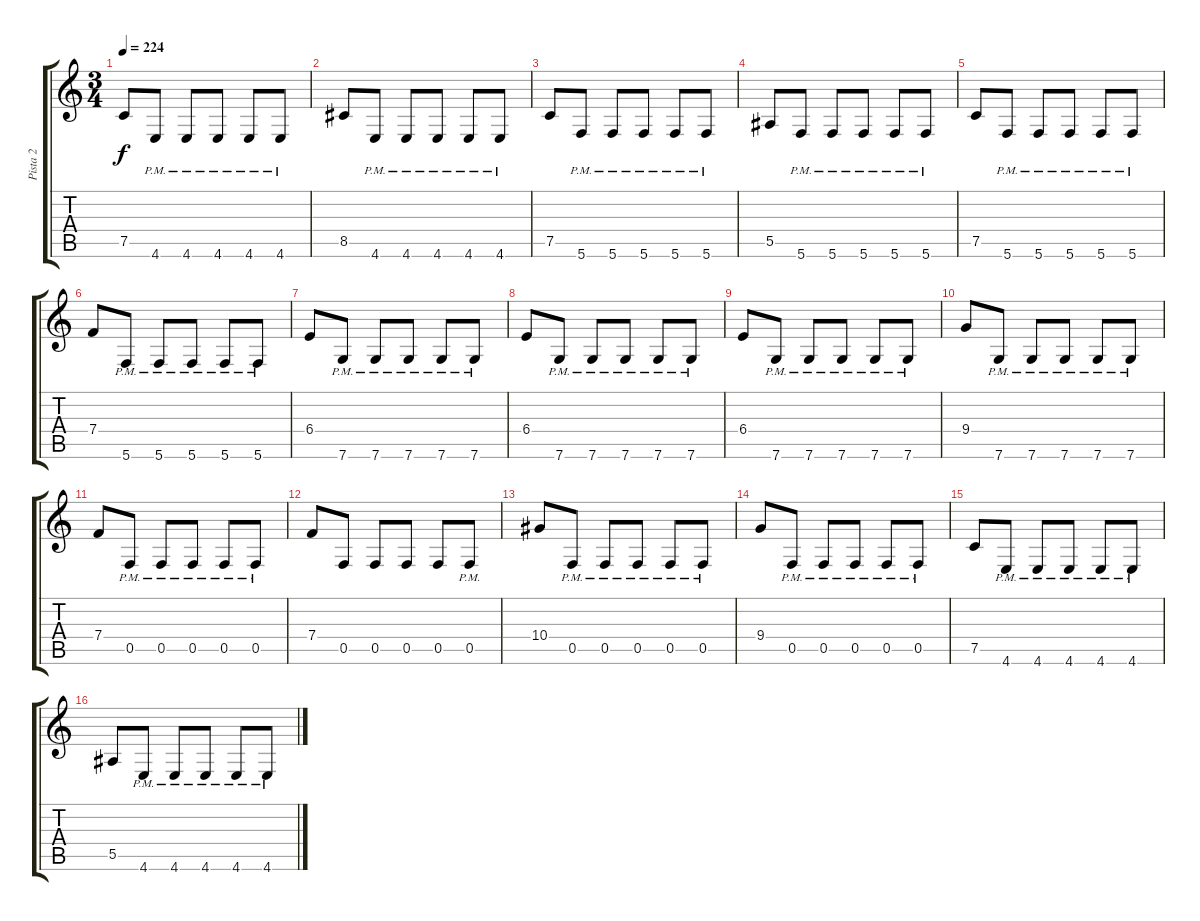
\track ("Pista 2" "Pista 2") {instrument distortionguitar}
\staff {score tabs}
\tuning (C4 G3 Eb3 Bb2 F2 C2) {hide}
\ts (3 4)
\tempo 224
\clef g2
\ks c
7.5.8{dy f} 4.6{pm}.8 4.6{pm}.8 4.6{pm}.8 4.6{pm}.8 4.6{pm}.8 |
8.5.8 4.6{pm}.8 4.6{pm}.8 4.6{pm}.8 4.6{pm}.8 4.6{pm}.8 |
7.5.8 5.6{pm}.8 5.6{pm}.8 5.6{pm}.8 5.6{pm}.8 5.6{pm}.8 |
5.5.8 5.6{pm}.8 5.6{pm}.8 5.6{pm}.8 5.6{pm}.8 5.6{pm}.8 |
7.5.8 5.6{pm}.8 5.6{pm}.8 5.6{pm}.8 5.6{pm}.8 5.6{pm}.8 |
7.4.8 5.6{pm}.8 5.6{pm}.8 5.6{pm}.8 5.6{pm}.8 5.6{pm}.8 |
6.4.8 7.6{pm}.8 7.6{pm}.8 7.6{pm}.8 7.6{pm}.8 7.6{pm}.8 |
6.4.8 7.6{pm}.8 7.6{pm}.8 7.6{pm}.8 7.6{pm}.8 7.6{pm}.8 |
6.4.8 7.6{pm}.8 7.6{pm}.8 7.6{pm}.8 7.6{pm}.8 7.6{pm}.8 |
9.4.8 7.6{pm}.8 7.6{pm}.8 7.6{pm}.8 7.6{pm}.8 7.6{pm}.8 |
7.4.8 0.5{pm}.8 0.5{pm}.8 0.5{pm}.8 0.5{pm}.8 0.5{pm}.8 |
7.4.8 0.5.8 0.5.8 0.5.8 0.5.8 0.5{pm}.8 |
10.4.8 0.5{pm}.8 0.5{pm}.8 0.5{pm}.8 0.5{pm}.8 0.5{pm}.8 |
9.4.8 0.5{pm}.8 0.5{pm}.8 0.5{pm}.8 0.5{pm}.8 0.5{pm}.8 |
7.5.8 4.6{pm}.8 4.6{pm}.8 4.6{pm}.8 4.6{pm}.8 4.6{pm}.8 |
5.5.8 4.6{pm}.8 4.6{pm}.8 4.6{pm}.8 4.6{pm}.8 4.6{pm}.8
